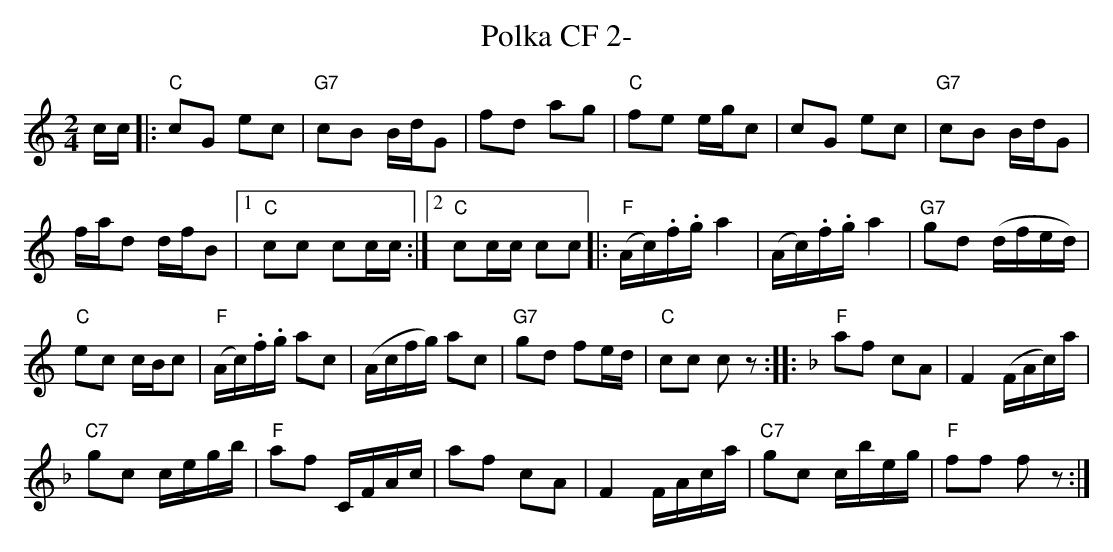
X:1
T:Polka CF 2-
M:2/4
L:1/16
K:Cmaj
cc |: "C"c2G2 e2c2 | "G7"c2B2 BdG2 | f2d2 a2g2 | "C"f2e2 egc2 | c2G2 e2c2 | "G7"c2B2 BdG2 |
fad2 dfB2 |1 "C"c2c2 c2cc :|2 "C"c2cc c2c2 |: "F"(Ac).f.g a4 | (Ac).f.g a4 | "G7"g2d2 (dfed) |
"C"e2c2 cBc2 | "F"(Ac).f.g a2c2 | (Acfg) a2c2 | "G7"g2d2 f2ed | "C"c2c2 c2z2 :: [K:Fmaj] "F"a2f2 c2A2 | F4 (FAc)a |
"C7"g2c2 cegb | "F"a2f2 CFAc | a2f2 c2A2 | F4 FAca | "C7"g2c2 cbeg | "F"f2f2 f2z2 :|
